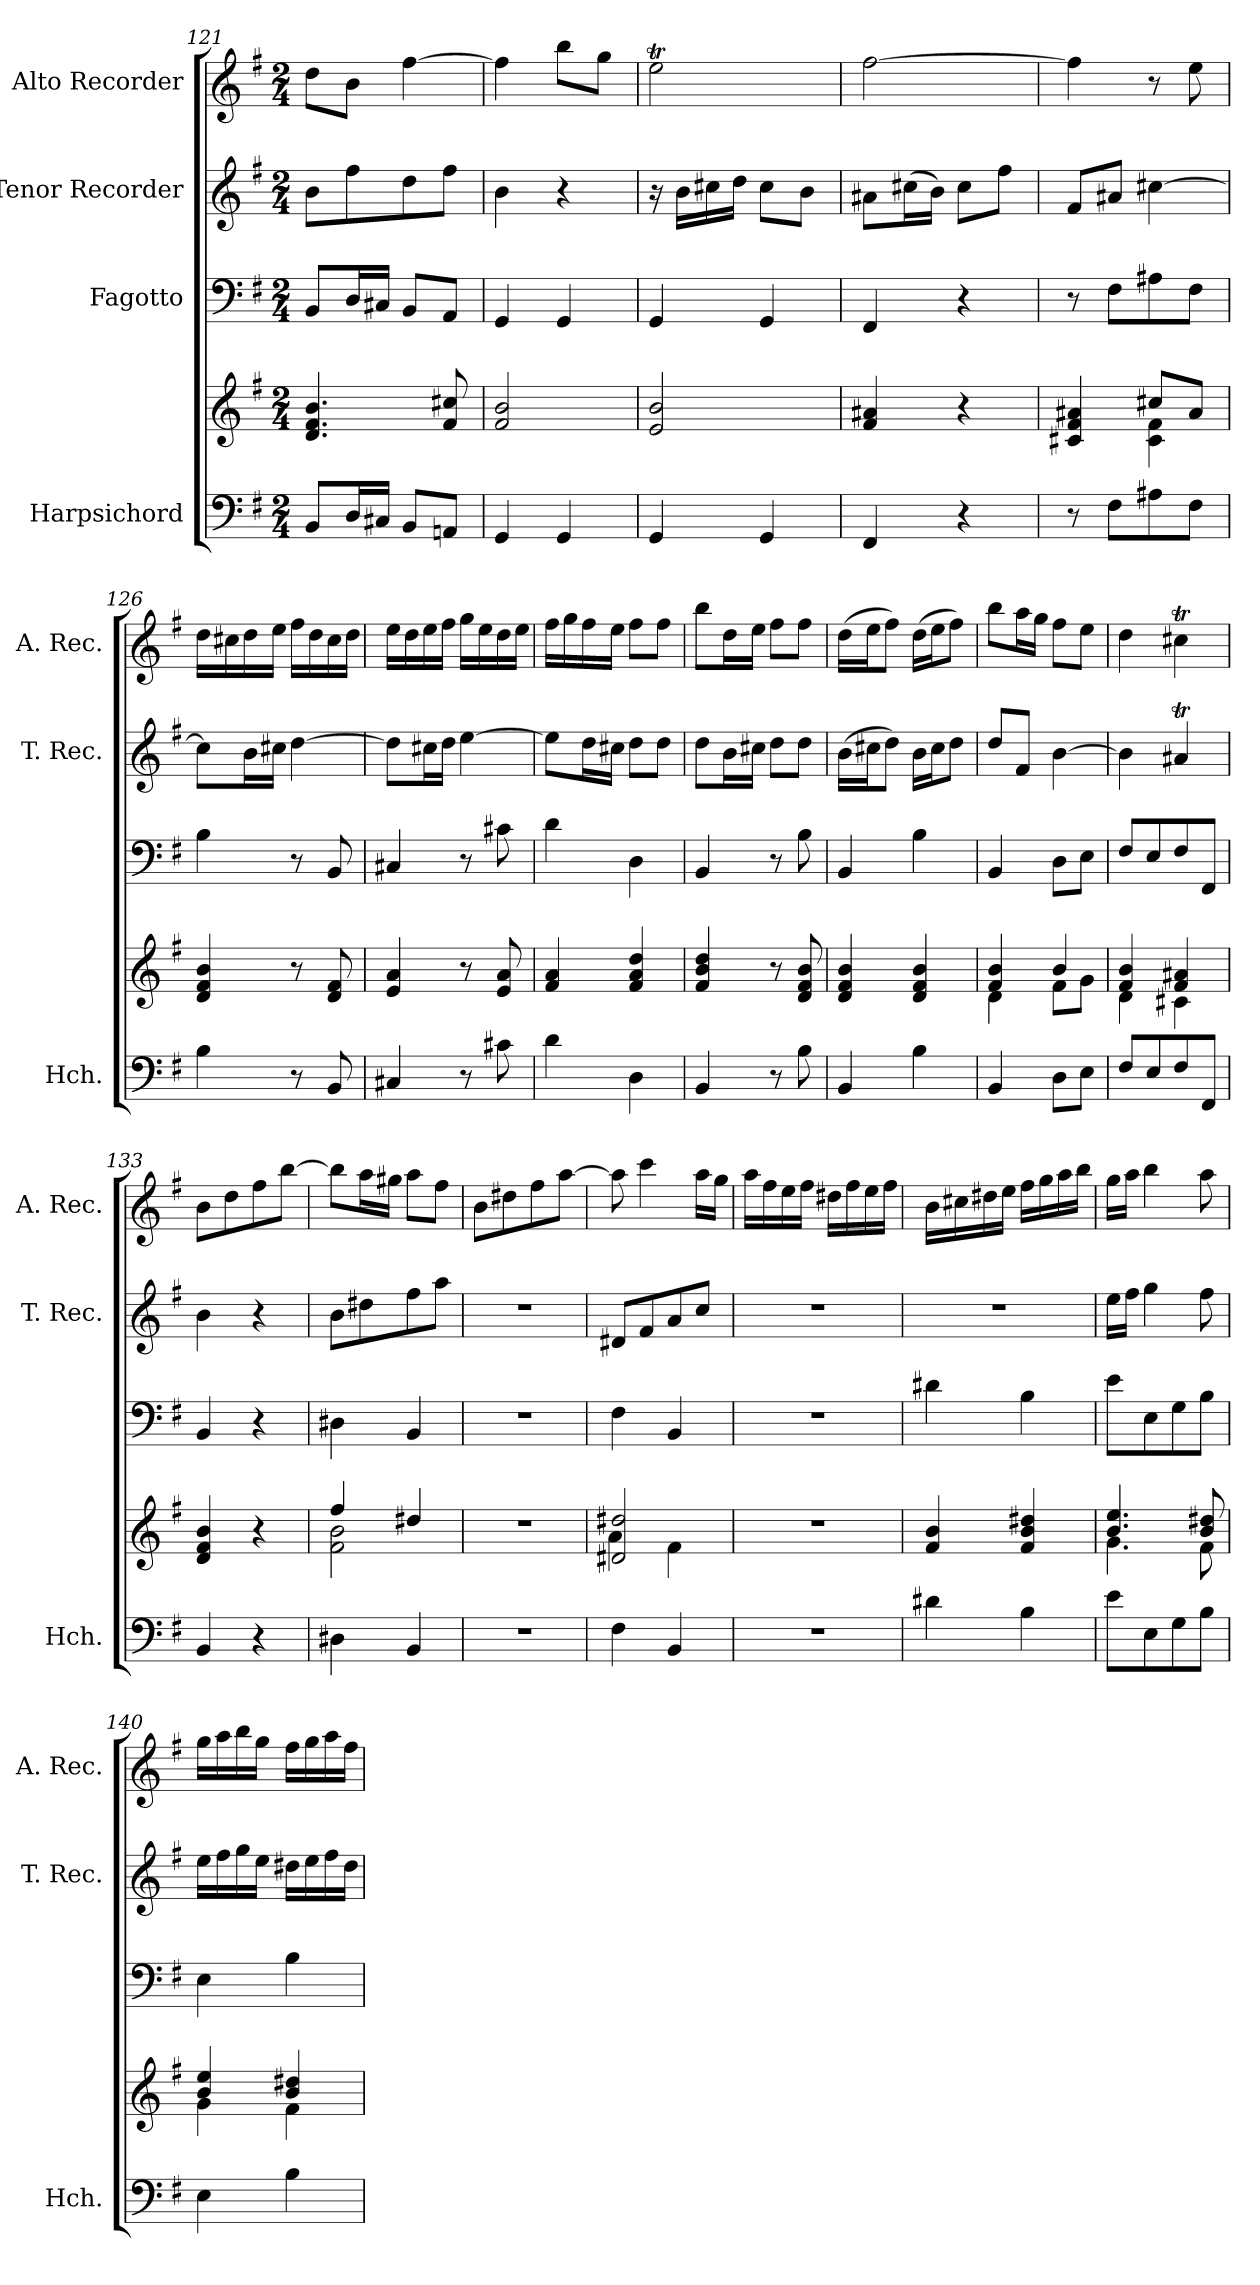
**kern	**kern	**kern	**kern	**kern
*part4	*part4	*part3	*part2	*part1
*staff5	*staff4	*staff3	*staff2	*staff1
*I"Harpsichord	*	*I"Fagotto	*I"Tenor Recorder	*I"Alto Recorder
*I'Hch.	*	*	*I'T. Rec.	*I'A. Rec.
*clefF4	*clefG2	*clefF4	*clefG2	*clefG2
*k[f#]	*k[f#]	*k[f#]	*k[f#]	*k[f#]
*M2/4	*M2/4	*M2/4	*M2/4	*M2/4
=121	=121	=121	=121	=121
8BB/L	4.d/ 4.f#/ 4.b/	8BB/L	8b\L	8dd\L
16D/L	.	16D/L	8ff#\	8b\J
16C#X/JJ	.	16C#X/JJ	.	.
8BB/L	.	8BB/L	8dd\	[4ff#\
8AAn/J	8f#/ 8cc#X/	8AA/J	8ff#\J	.
=122	=122	=122	=122	=122
4GG/	2f#/ 2b/	4GG/	4b\	4ff#\]
4GG/	.	4GG/	4r	8bb\L
.	.	.	.	8gg\J
=123	=123	=123	=123	=123
4GG/	2e/ 2b/	4GG/	16r	2eeT\
.	.	.	16b\LL	.
.	.	.	16cc#X\	.
.	.	.	16dd\JJ	.
4GG/	.	4GG/	8cc#\L	.
.	.	.	8b\J	.
=124	=124	=124	=124	=124
4FF#/	4f#/ 4a#X/	4FF#/	8a#X\L	[2ff#\
.	.	.	(>16cc#X\L	.
.	.	.	16b\JJ)	.
4r	4r	4r	8cc#\L	.
.	.	.	8ff#\J	.
=125	=125	=125	=125	=125
*	*^	*	*	*
8r	4c#X/ 4f#/ 4a#X/	4ryy	8r	8f#/L	4ff#\]
8F#\L	.	.	8F#\L	8a#X/J	.
8A#X\	8cc#X/L	4c#\ 4f#\	8A#X\	[4cc#X\	8r
8F#\J	8a#/J	.	8F#\J	.	8ee\
*	*v	*v	*	*	*
=126	=126	=126	=126	=126
4B\	4d/ 4f#/ 4b/	4B\	8cc#\L]	16dd\LL
.	.	.	.	16cc#X\
.	.	.	16b\L	16dd\
.	.	.	16cc#X\JJ	16ee\JJ
8r	8r	8r	[4dd\	16ff#\LL
.	.	.	.	16dd\
8BB/	8d/ 8f#/	8BB/	.	16cc#\
.	.	.	.	16dd\JJ
!!LO:LB:g=z
=127	=127	=127	=127	=127
4C#X/	4e/ 4a/	4C#X/	8dd\L]	16ee\LL
.	.	.	.	16dd\
.	.	.	16cc#X\L	16ee\
.	.	.	16dd\JJ	16ff#\JJ
8r	8r	8r	[4ee\	16gg\LL
.	.	.	.	16ee\
8c#X\	8e/ 8a/	8c#X\	.	16dd\
.	.	.	.	16ee\JJ
=128	=128	=128	=128	=128
4d\	4f#/ 4a/	4d\	8ee\L]	16ff#\LL
.	.	.	.	16gg\
.	.	.	16dd\L	16ff#\
.	.	.	16cc#X\JJ	16ee\JJ
4D\	4f#/ 4a/ 4dd/	4D\	8dd\L	8ff#\L
.	.	.	8dd\J	8ff#\J
=129	=129	=129	=129	=129
4BB/	4f#/ 4b/ 4dd/	4BB/	8dd\L	8bb\L
.	.	.	16b\L	16dd\L
.	.	.	16cc#X\JJ	16ee\JJ
8r	8r	8r	8dd\L	8ff#\L
8B\	8d/ 8f#/ 8b/	8B\	8dd\J	8ff#\J
=130	=130	=130	=130	=130
4BB/	4d/ 4f#/ 4b/	4BB/	(>16b\LL	(>16dd\LL
.	.	.	16cc#X\J	16ee\J
.	.	.	8dd\J)	8ff#\J)
4B\	4d/ 4f#/ 4b/	4B\	16b\LL	(>16dd\LL
.	.	.	16cc#\J	16ee\J
.	.	.	8dd\J	8ff#\J)
=131	=131	=131	=131	=131
*	*^	*	*	*
4BB/	4f#/ 4b/	4d\	4BB/	8dd/L	8bb\L
.	.	.	.	8f#/J	16aa\L
.	.	.	.	.	16gg\JJ
8D\L	4b/	8f#\L	8D\L	[4b\	8ff#\L
8E\J	.	8g\J	8E\J	.	8ee\J
=132	=132	=132	=132	=132	=132
8F#/L	4f#/ 4b/	4d\	8F#/L	4b\]	4dd\
8E/	.	.	8E/	.	.
8F#/	4f#/ 4a#X/	4c#X\	8F#/	4a#Xt/	4cc#Xt\
8FF#/J	.	.	8FF#/J	.	.
*	*v	*v	*	*	*
=133	=133	=133	=133	=133
4BB/	4d/ 4f#/ 4b/	4BB/	4b\	8b\L
.	.	.	.	8dd\
4r	4r	4r	4r	8ff#\
.	.	.	.	[8bb\J
=134	=134	=134	=134	=134
*	*^	*	*	*
4D#X\	4ff#/	2f#\ 2b\	4D#X\	8b\L	8bb\L]
.	.	.	.	8dd#X\	16aa\L
.	.	.	.	.	16gg#X\JJ
4BB/	4dd#X/	.	4BB/	8ff#\	8aa\L
.	.	.	.	8aa\J	8ff#\J
*	*v	*v	*	*	*
=135	=135	=135	=135	=135
2r	2r	2r	2r	8b\L
.	.	.	.	8dd#X\
.	.	.	.	8ff#\
.	.	.	.	[8aa\J
!!LO:PB:g=z
=136	=136	=136	=136	=136
*	*^	*	*	*
4F#\	2d#X/ 2dd#X/	4a\	4F#\	8d#X/L	8aa\]
.	.	.	.	8f#/	4ccc\
4BB/	.	4f#\	4BB/	8a/	.
.	.	.	.	8cc/J	16aa\LL
.	.	.	.	.	16gg\JJ
*	*v	*v	*	*	*
=137	=137	=137	=137	=137
2r	2r	2r	2r	16aa\LL
.	.	.	.	16ff#\
.	.	.	.	16ee\
.	.	.	.	16ff#\JJ
.	.	.	.	16dd#X\LL
.	.	.	.	16ff#\
.	.	.	.	16ee\
.	.	.	.	16ff#\JJ
=138	=138	=138	=138	=138
4d#X\	4f#/ 4b/	4d#X\	2r	16b\LL
.	.	.	.	16cc#X\
.	.	.	.	16dd#X\
.	.	.	.	16ee\JJ
4B\	4f#/ 4b/ 4dd#X/	4B\	.	16ff#\LL
.	.	.	.	16gg\
.	.	.	.	16aa\
.	.	.	.	16bb\JJ
=139	=139	=139	=139	=139
*	*^	*	*	*
8e\L	4.b/ 4.ee/	4.g\	8e\L	16ee\LL	16gg\LL
.	.	.	.	16ff#\JJ	16aa\JJ
8E\	.	.	8E\	4gg\	4bb\
8G\	.	.	8G\	.	.
8B\J	8b/ 8dd#X/	8f#\	8B\J	8ff#\	8aa\
=140	=140	=140	=140	=140	=140
4E\	4b/ 4ee/	4g\	4E\	16ee\LL	16gg\LL
.	.	.	.	16ff#\	16aa\
.	.	.	.	16gg\	16bb\
.	.	.	.	16ee\JJ	16gg\JJ
4B\	4b/ 4dd#X/	4f#\	4B\	16dd#X\LL	16ff#\LL
.	.	.	.	16ee\	16gg\
.	.	.	.	16ff#\	16aa\
.	.	.	.	16dd#\JJ	16ff#\JJ
*	*v	*v	*	*	*
=	=	=	=	=
*-	*-	*-	*-	*-
